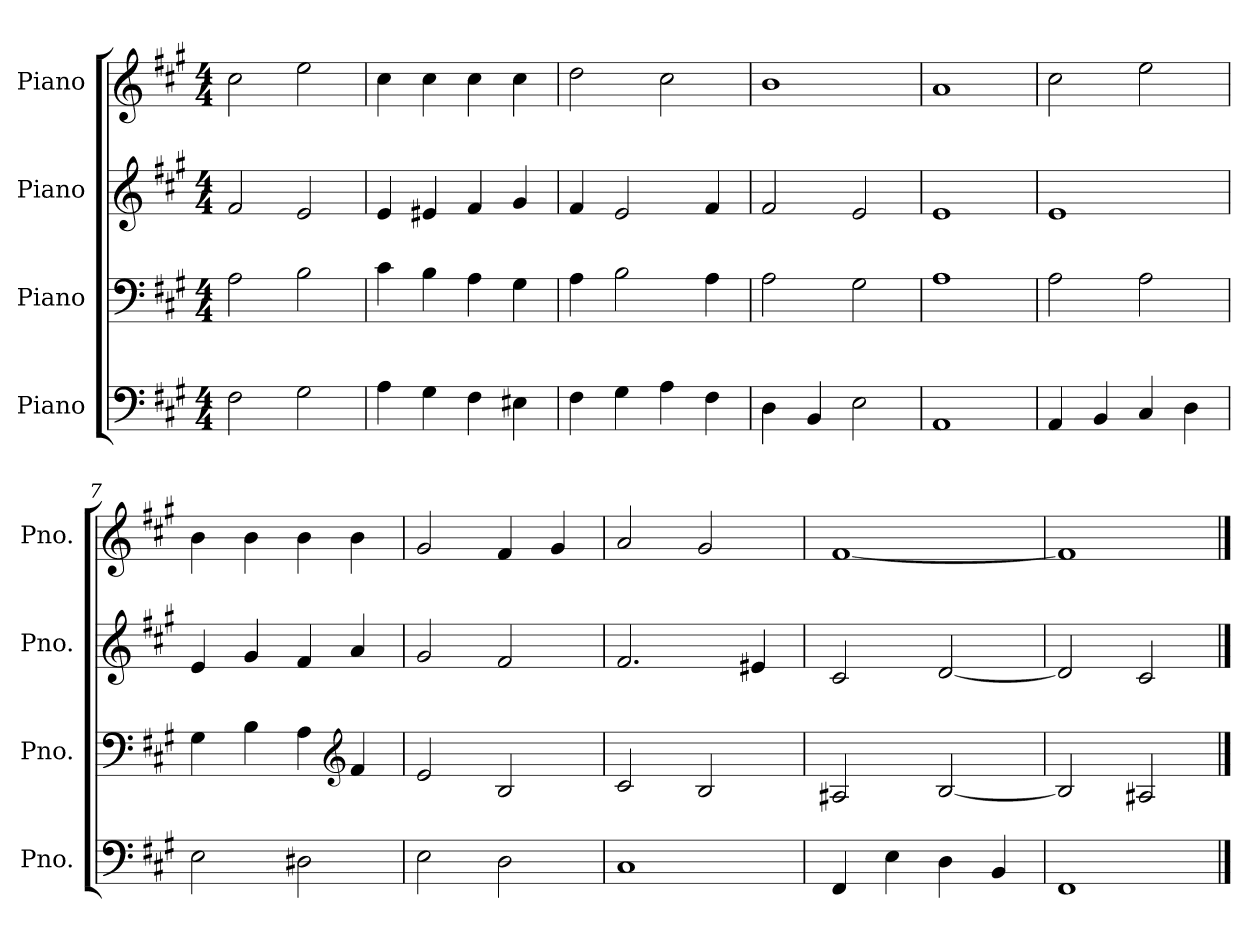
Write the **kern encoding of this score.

**kern	**kern	**kern	**kern
*part4	*part3	*part2	*part1
*staff4	*staff3	*staff2	*staff1
*I"Piano	*I"Piano	*I"Piano	*I"Piano
*I'Pno.	*I'Pno.	*I'Pno.	*I'Pno.
*clefF4	*clefF4	*clefG2	*clefG2
*k[f#c#g#]	*k[f#c#g#]	*k[f#c#g#]	*k[f#c#g#]
*M4/4	*M4/4	*M4/4	*M4/4
*MM120	*MM120	*MM120	*MM120
=1	=1	=1	=1
2F#\	2A\	2f#/	2cc#\
2G#\	2B\	2e/	2ee\
=2	=2	=2	=2
4A\	4c#\	4e/	4cc#\
4G#\	4B\	4e#X/	4cc#\
4F#\	4A\	4f#/	4cc#\
4E#X\	4G#\	4g#/	4cc#\
=3	=3	=3	=3
4F#\	4A\	4f#/	2dd\
4G#\	2B\	2e/	.
4A\	.	.	2cc#\
4F#\	4A\	4f#/	.
=4	=4	=4	=4
4D\	2A\	2f#/	1b
4BB/	.	.	.
2E\	2G#\	2e/	.
=5	=5	=5	=5
1AA	1A	1e	1a
=6	=6	=6	=6
4AA/	2A\	1e	2cc#\
4BB/	.	.	.
4C#/	2A\	.	2ee\
4D\	.	.	.
=7	=7	=7	=7
2E\	4G#\	4e/	4b\
.	4B\	4g#/	4b\
2D#X\	4A\	4f#/	4b\
*	*clefG2	*	*
.	4f#/	4a/	4b\
=8	=8	=8	=8
2E\	2e/	2g#/	2g#/
2D\	2B/	2f#/	4f#/
.	.	.	4g#/
=9	=9	=9	=9
1C#	2c#/	2.f#/	2a/
.	2B/	.	2g#/
.	.	4e#X/	.
!!LO:LB:g=z
=10	=10	=10	=10
4FF#/	2A#X/	2c#/	[1f#
4E\	.	.	.
4D\	[2B/	[2d/	.
4BB/	.	.	.
=11	=11	=11	=11
1FF#	2B/]	2d/]	1f#]
.	2A#X/	2c#/	.
==	==	==	==
*-	*-	*-	*-
